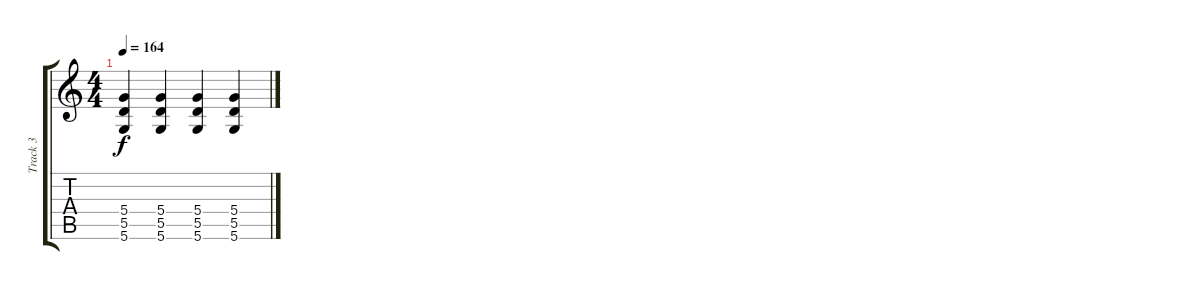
\track ("Track 3" "Track 3") {instrument distortionguitar}
\staff {score tabs}
\tuning (E4 B3 G3 D3 A2 D2) {hide}
\ts (4 4)
\tempo 164
\clef g2
\ks c
(5.4 5.5 5.6).4{dy f} (5.4 5.5 5.6).4 (5.4 5.5 5.6).4 (5.4 5.5 5.6).4
